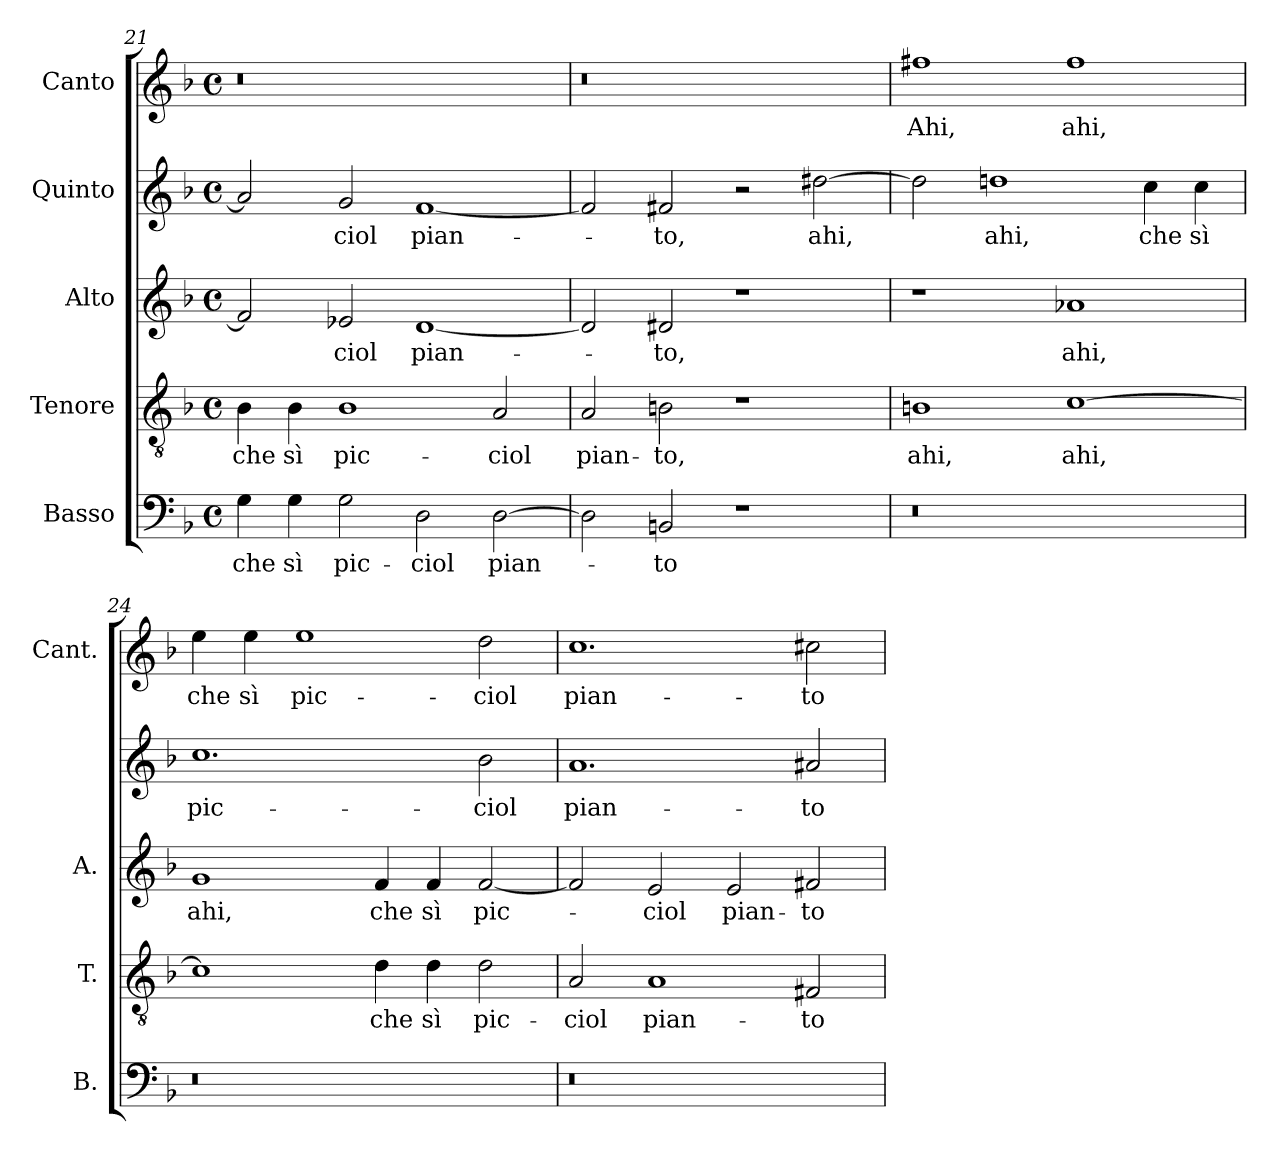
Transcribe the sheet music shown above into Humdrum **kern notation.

**kern	**text	**kern	**text	**kern	**text	**kern	**text	**kern	**text
*part5	*part5	*part4	*part4	*part3	*part3	*part2	*part2	*part1	*part1
*staff5	*staff5	*staff4	*staff4	*staff3	*staff3	*staff2	*staff2	*staff1	*staff1
*I"Basso	*	*I"Tenore	*	*I"Alto	*	*I"Quinto	*	*I"Canto	*
*I'B.	*	*I'T.	*	*I'A.	*	*	*	*I'Cant.	*
*clefF4	*	*clefGv2	*	*clefG2	*	*clefG2	*	*clefG2	*
*k[b-]	*	*k[b-]	*	*k[b-]	*	*k[b-]	*	*k[b-]	*
*F:	*	*F:	*	*F:	*	*F:	*	*F:	*
*M4/4	*	*M4/4	*	*M4/4	*	*M4/4	*	*M4/4	*
*met(c)	*	*met(c)	*	*met(c)	*	*met(c)	*	*met(c)	*
=21	=21	=21	=21	=21	=21	=21	=21	=21	=21
!	!	!	!	!	!	!	!	!LO:N:vis=0	!
4G\	che	4B-\	che	2f/]	.	2a/]	.	1r	.
4G\	sì	4B-\	sì	.	.	.	.	.	.
2G\	pic-	1B-\	pic-	2e-X/	-ciol	2g/	-ciol	.	.
2D\	-ciol	.	.	[1d/	pian-	[1f/	pian-	1ryy	.
[2D\	pian-	2A/	-ciol	.	.	.	.	.	.
=22	=22	=22	=22	=22	=22	=22	=22	=22	=22
!	!	!	!	!	!	!	!	!LO:N:vis=0	!
2D\]	.	2A/	pian-	2d/]	.	2f/]	.	1r	.
2BBn/	-to	2Bn\	-to,	2d#X/	-to,	2f#X/	-to,	.	.
1r	.	1r	.	1r	.	2r	.	1ryy	.
.	.	.	.	.	.	[2dd#X\	ahi,	.	.
=23	=23	=23	=23	=23	=23	=23	=23	=23	=23
!LO:N:vis=0	!	!	!	!	!	!	!	!	!
1r	.	1Bn\	ahi,	1r	.	2dd#\]	.	1ff#X\	Ahi,
.	.	.	.	.	.	1dd\	ahi,	.	.
1ryy	.	[1c\	ahi,	1a-X/	ahi,	.	.	1ff#\	ahi,
.	.	.	.	.	.	4cc\	che	.	.
.	.	.	.	.	.	4cc\	sì	.	.
=24	=24	=24	=24	=24	=24	=24	=24	=24	=24
!LO:N:vis=0	!	!	!	!	!	!	!	!	!
1r	.	1c\]	.	1g/	ahi,	1.cc\	pic-	4ee\	che
.	.	.	.	.	.	.	.	4ee\	sì
.	.	.	.	.	.	.	.	1ee\	pic-
1ryy	.	4d\	che	4f/	che	.	.	.	.
.	.	4d\	sì	4f/	sì	.	.	.	.
.	.	2d\	pic-	[2f/	pic-	2b-\	-ciol	2dd\	-ciol
=25	=25	=25	=25	=25	=25	=25	=25	=25	=25
!LO:N:vis=0	!	!	!	!	!	!	!	!	!
1r	.	2A/	-ciol	2f/]	.	1.a/	pian-	1.cc\	pian-
.	.	1A/	pian-	2e/	-ciol	.	.	.	.
1ryy	.	.	.	2e/	pian-	.	.	.	.
.	.	2F#X/	-to	2f#X/	-to	2a#X/	-to	2cc#X\	-to
=	=	=	=	=	=	=	=	=	=
*-	*-	*-	*-	*-	*-	*-	*-	*-	*-
